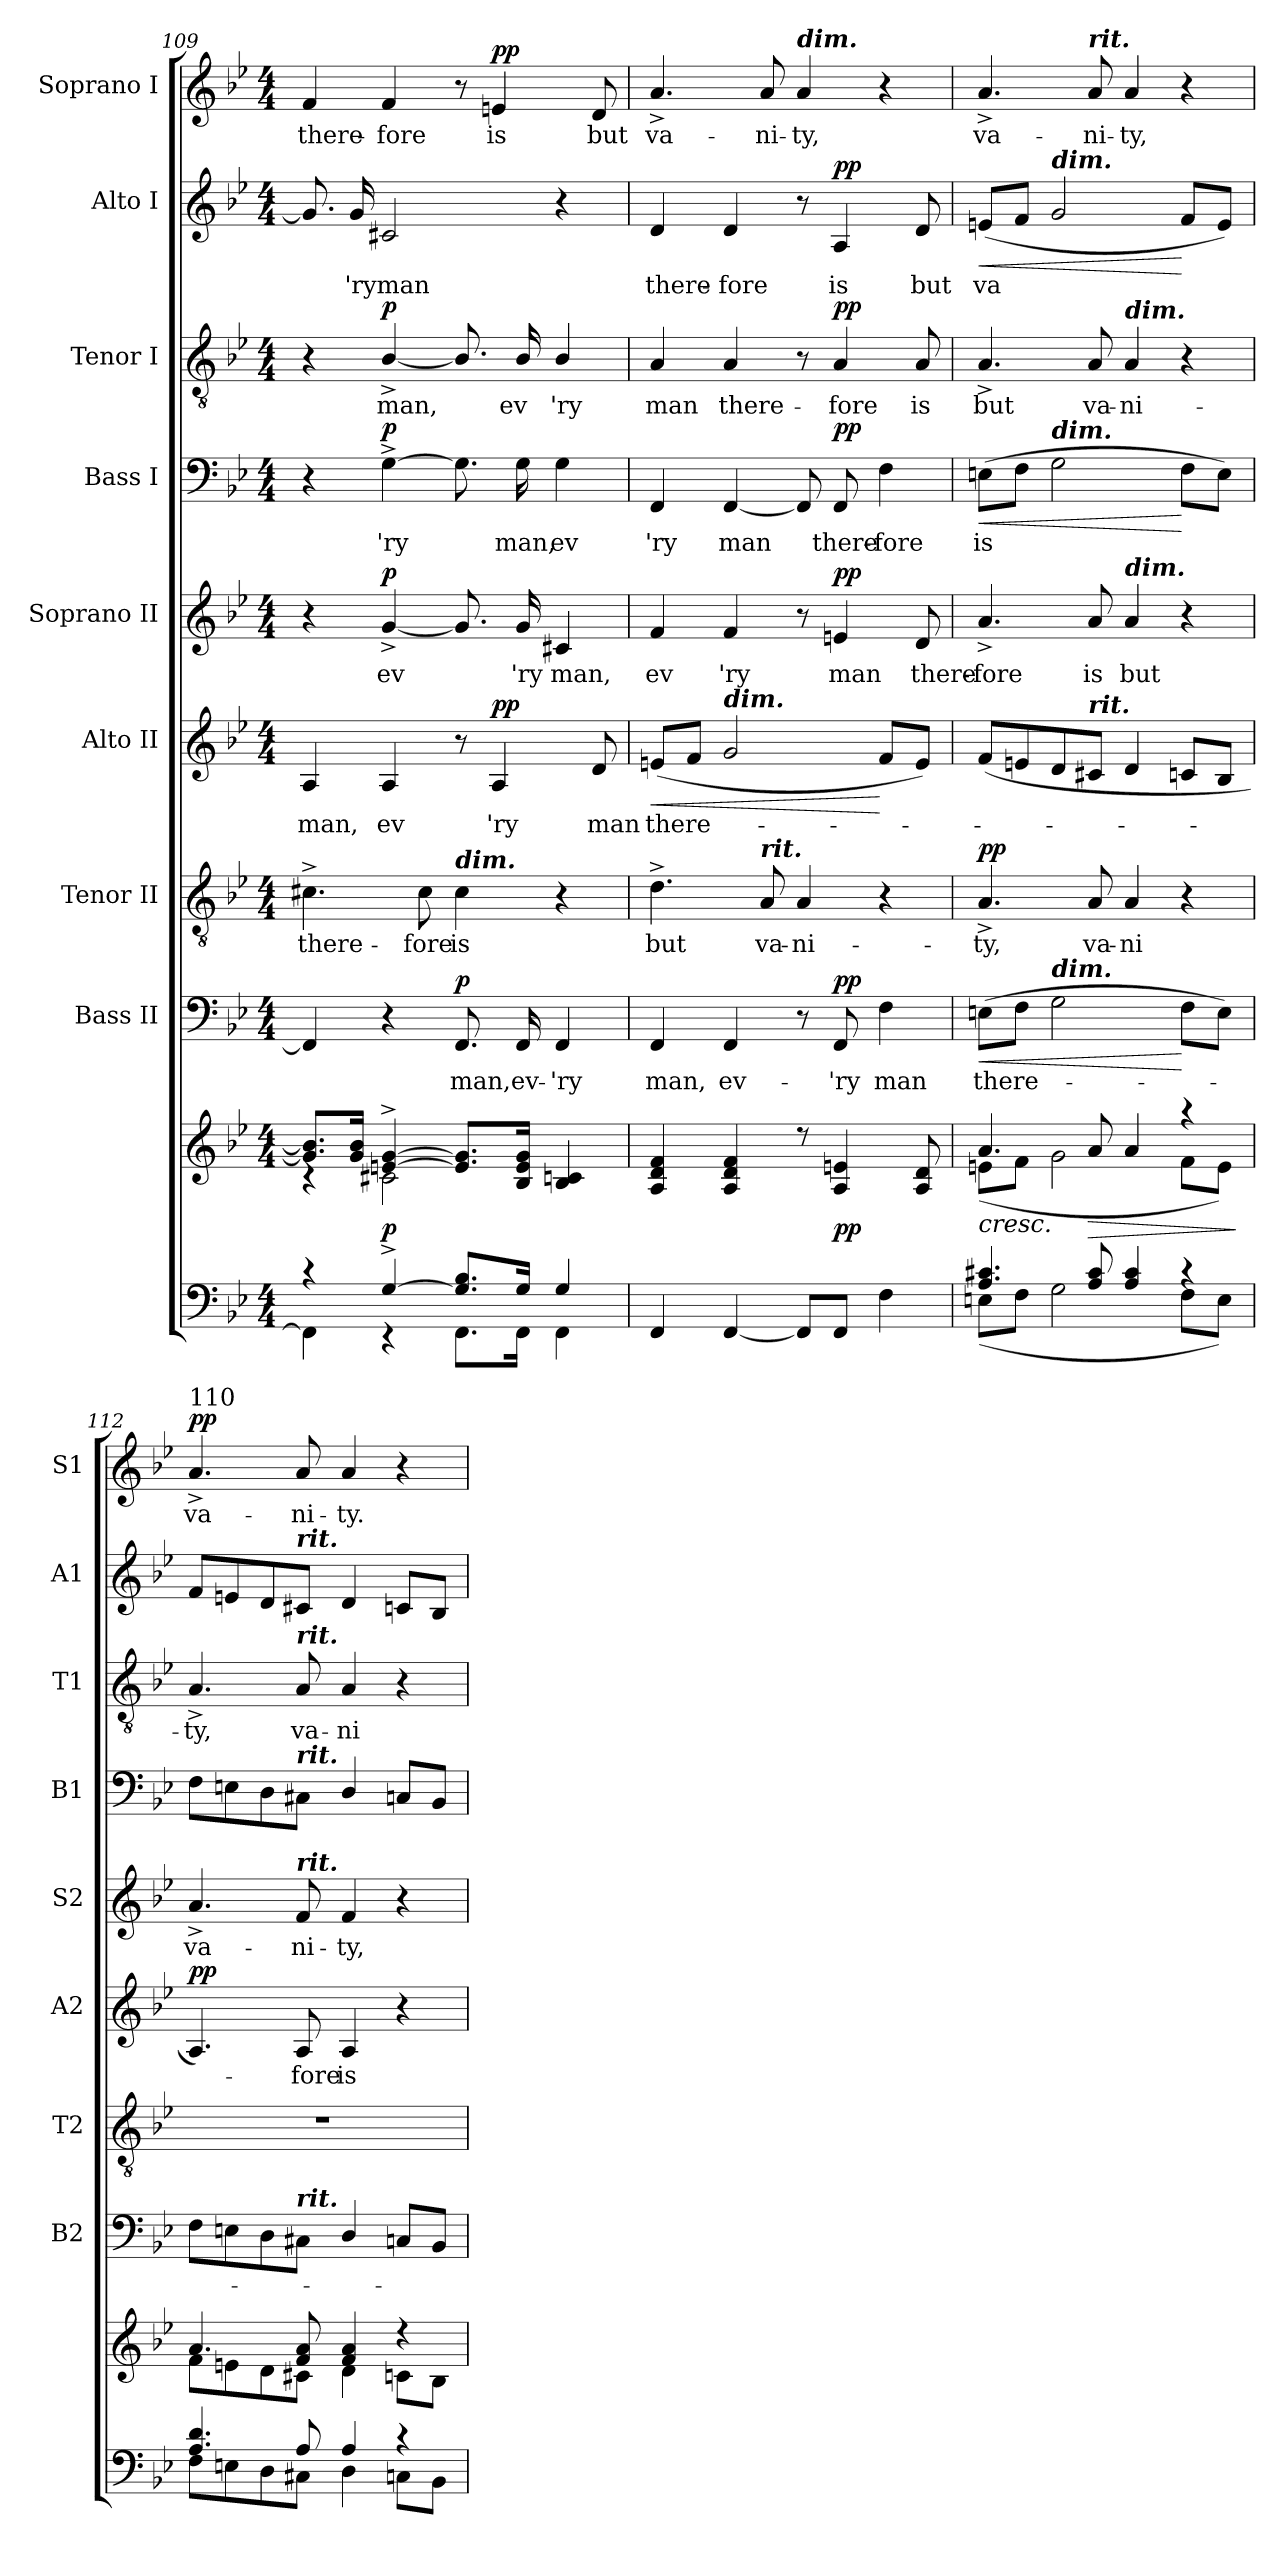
**kern	**kern	**dynam	**kern	**text	**dynam	**kern	**text	**dynam	**kern	**text	**dynam	**kern	**text	**dynam	**kern	**text	**dynam	**kern	**text	**dynam	**kern	**text	**dynam	**kern	**text	**dynam
*part10	*part9	*part9	*part8	*part8	*part8	*part7	*part7	*part7	*part6	*part6	*part6	*part5	*part5	*part5	*part4	*part4	*part4	*part3	*part3	*part3	*part2	*part2	*part2	*part1	*part1	*part1
*staff10	*staff9	*staff9	*staff8	*staff8	*staff8	*staff7	*staff7	*staff7	*staff6	*staff6	*staff6	*staff5	*staff5	*staff5	*staff4	*staff4	*staff4	*staff3	*staff3	*staff3	*staff2	*staff2	*staff2	*staff1	*staff1	*staff1
*	*	*	*I"Bass II	*	*	*I"Tenor II	*	*	*I"Alto II	*	*	*I"Soprano II	*	*	*I"Bass I	*	*	*I"Tenor I	*	*	*I"Alto I	*	*	*I"Soprano I	*	*
*	*	*	*I'B2	*	*	*I'T2	*	*	*I'A2	*	*	*I'S2	*	*	*I'B1	*	*	*I'T1	*	*	*I'A1	*	*	*I'S1	*	*
*clefF4	*clefG2	*	*clefF4	*	*	*clefGv2	*	*	*clefG2	*	*	*clefG2	*	*	*clefF4	*	*	*clefGv2	*	*	*clefG2	*	*	*clefG2	*	*
*k[b-e-]	*k[b-e-]	*	*k[b-e-]	*	*	*k[b-e-]	*	*	*k[b-e-]	*	*	*k[b-e-]	*	*	*k[b-e-]	*	*	*k[b-e-]	*	*	*k[b-e-]	*	*	*k[b-e-]	*	*
*B-:	*B-:	*	*B-:	*	*	*B-:	*	*	*B-:	*	*	*B-:	*	*	*B-:	*	*	*B-:	*	*	*B-:	*	*	*B-:	*	*
*M4/4	*M4/4	*	*M4/4	*	*	*M4/4	*	*	*M4/4	*	*	*M4/4	*	*	*M4/4	*	*	*M4/4	*	*	*M4/4	*	*	*M4/4	*	*
=109	=109	=109	=109	=109	=109	=109	=109	=109	=109	=109	=109	=109	=109	=109	=109	=109	=109	=109	=109	=109	=109	=109	=109	=109	=109	=109
*^	*^	*	*	*	*	*	*	*	*	*	*	*	*	*	*	*	*	*	*	*	*	*	*	*	*	*
!	!	!	!	!	!	!	!	!	!LO:LY:b	!	!	!LO:LY:b	!	!	!	!	!	!	!	!	!	!	!	!	!	!	!LO:LY:b	!
4rc	4FF\]	8.g/] 8.b-/]L	4rc	.	4FF/]	.	.	4.c#X^>\	there-	.	4A/	man,	.	4r	.	.	4r	.	.	4r	.	.	8.g/]	.	.	4f/	there-	.
!	!	!	!	!	!	!	!	!	!	!	!	!	!	!	!	!	!	!	!	!	!	!	!	!LO:LY:b	!	!	!	!
.	.	16g/ 16b-/Jk	.	.	.	.	.	.	.	.	.	.	.	.	.	.	.	.	.	.	.	.	16g/	'ry	.	.	.	.
!	!	!	!	!LO:DY:b	!	!	!	!	!	!	!	!LO:LY:b	!	!	!LO:LY:b	!LO:DY:b	!	!LO:LY:b	!LO:DY:b	!	!LO:LY:b	!LO:DY:b	!	!LO:LY:b	!	!	!LO:LY:b	!
[>4G^>/	4rEE	[>4en/^> [>4g/^>	2c#X\	p	4r	.	.	.	.	.	4A/	ev­	.	[4g^</	ev­	p	[4G^>\	'ry	p	[4B-^>/	man,	p	2c#X/	man	.	4f/	-fore	.
!	!	!	!	!	!	!	!	!	!LO:LY:b	!	!	!	!	!	!	!	!	!	!	!	!	!	!	!	!	!	!	!
.	.	.	.	.	.	.	.	8c#\	-fore	.	.	.	.	.	.	.	.	.	.	.	.	.	.	.	.	.	.	.
!	!	!	!	!	!	!	!	!LO:TX:a:Bi:t=dim.	!	!	!	!	!	!	!	!	!	!	!	!	!	!	!	!	!	!	!	!
!	!	!	!	!	!	!LO:LY:b	!LO:DY:b	!	!LO:LY:b	!	!	!	!	!	!	!	!	!	!	!	!	!	!	!	!	!	!	!
8.G/] 8.B-/L	8.FF\L	8.e/] 8.g/]L	.	.	8.FF/	man,	p	4c#\	is	.	8r	.	.	8.g/]	.	.	8.G\]	.	.	8.B-/]	.	.	.	.	.	8r	.	.
!	!	!	!	!	!	!	!	!	!	!	!	!LO:LY:b	!LO:DY:b	!	!	!	!	!	!	!	!	!	!	!	!	!	!LO:LY:b	!LO:DY:b
.	.	.	.	.	.	.	.	.	.	.	4A/	'ry	pp	.	.	.	.	.	.	.	.	.	.	.	.	4en/	is	pp
!	!	!	!	!	!	!LO:LY:b	!	!	!	!	!	!	!	!	!LO:LY:b	!	!	!LO:LY:b	!	!	!LO:LY:b	!	!	!	!	!	!	!
16G/Jk	16FF\Jk	16B-/ 16e/ 16g/Jk	.	.	16FF/	ev-	.	.	.	.	.	.	.	16g/	'ry	.	16G\	man,	.	16B-/	ev­	.	.	.	.	.	.	.
!	!	!	!	!	!	!LO:LY:b	!	!	!	!	!	!	!	!	!LO:LY:b	!	!	!LO:LY:b	!	!	!LO:LY:b	!	!	!	!	!	!	!
4G/	4FF\	4B-/ 4c/	4ryy	.	4FF/	-'ry	.	4r	.	.	.	.	.	4c#X/	man,	.	4G\	ev­	.	4B-/	'ry	.	4r	.	.	.	.	.
!	!	!	!	!	!	!	!	!	!	!	!	!LO:LY:b	!	!	!	!	!	!	!	!	!	!	!	!	!	!	!LO:LY:b	!
.	.	.	.	.	.	.	.	.	.	.	8d/	man	.	.	.	.	.	.	.	.	.	.	.	.	.	8d/	but	.
=110	=110	=110	=110	=110	=110	=110	=110	=110	=110	=110	=110	=110	=110	=110	=110	=110	=110	=110	=110	=110	=110	=110	=110	=110	=110	=110	=110	=110
!	!	!	!	!	!	!LO:LY:b	!	!	!LO:LY:b	!	!	!LO:LY:b	!LO:HP:b	!	!LO:LY:b	!	!	!LO:LY:b	!	!	!LO:LY:b	!	!	!LO:LY:b	!	!	!LO:LY:b	!
1ryy	4FF/	4A/ 4d/ 4f/	1ryy	.	4FF/	man,	.	4.d^>\	but	.	(<8en/L	there-	<	4f/	ev­	.	4FF/	'ry	.	4A/	man	.	4d/	there-	.	4.a^</	va-	.
.	.	.	.	.	.	.	.	.	.	.	8f/J	.	.	.	.	.	.	.	.	.	.	.	.	.	.	.	.	.
!	!	!	!	!	!	!	!	!	!	!	!LO:TX:a:Bi:t=dim.	!	!	!	!	!	!	!	!	!	!	!	!	!	!	!	!	!
!	!	!	!	!	!	!LO:LY:b	!	!	!	!	!	!	!	!	!LO:LY:b	!	!	!LO:LY:b	!	!	!LO:LY:b	!	!	!LO:LY:b	!	!	!	!
.	[4FF/	4A/ 4d/ 4f/	.	.	4FF/	ev-	.	.	.	.	2g/	.	.	4f/	'ry	.	[4FF/	man	.	4A/	there-	.	4d/	-fore	.	.	.	.
!	!	!	!	!	!	!	!	!LO:TX:a:Bi:t=rit.	!	!	!	!	!	!	!	!	!	!	!	!	!	!	!	!	!	!	!	!
!	!	!	!	!	!	!	!	!	!LO:LY:b	!	!	!	!	!	!	!	!	!	!	!	!	!	!	!	!	!	!LO:LY:b	!
.	.	.	.	.	.	.	.	8A/	va-	.	.	.	.	.	.	.	.	.	.	.	.	.	.	.	.	8a/	-ni-	.
!	!	!	!	!	!	!	!	!	!	!	!	!	!	!	!	!	!	!	!	!	!	!	!	!	!	!LO:TX:a:Bi:t=dim.	!	!
!	!	!	!	!	!	!	!	!	!LO:LY:b	!	!	!	!	!	!	!	!	!	!	!	!	!	!	!	!	!	!LO:LY:b	!
.	8FF/L]	8r	.	.	8r	.	.	4A/	-ni-	.	.	.	.	8r	.	.	8FF/]	.	.	8r	.	.	8r	.	.	4a/	-ty,	.
!	!	!	!	!LO:DY:b	!	!LO:LY:b	!LO:DY:b	!	!	!	!	!	!	!	!LO:LY:b	!LO:DY:b	!	!LO:LY:b	!LO:DY:b	!	!LO:LY:b	!LO:DY:b	!	!LO:LY:b	!LO:DY:b	!	!	!
.	8FF/J	4A/ 4en/	.	pp	8FF/	-'ry	pp	.	.	.	.	.	.	4en/	man	pp	8FF/	there-	pp	4A/	-fore	pp	4A/	is	pp	.	.	.
!	!	!	!	!	!	!LO:LY:b	!	!	!	!	!	!	!	!	!	!	!	!LO:LY:b	!	!	!	!	!	!	!	!	!	!
.	4F\	.	.	.	4F\	man	.	4r	.	.	8f/L	.	[	.	.	.	4F\	-fore	.	.	.	.	.	.	.	4r	.	.
!	!	!	!	!	!	!	!	!	!	!	!	!	!	!	!LO:LY:b	!	!	!	!	!	!LO:LY:b	!	!	!LO:LY:b	!	!	!	!
.	.	8A/ 8d/	.	.	.	.	.	.	.	.	8e/J)	.	.	8d/	there-	.	.	.	.	8A/	is	.	8d/	but	.	.	.	.
!!LO:LB:g=z
=111	=111	=111	=111	=111	=111	=111	=111	=111	=111	=111	=111	=111	=111	=111	=111	=111	=111	=111	=111	=111	=111	=111	=111	=111	=111	=111	=111	=111
!	!	!	!	!LO:HP:b	!	!LO:LY:b	!LO:HP:b	!	!LO:LY:b	!LO:DY:b	!	!	!	!	!LO:LY:b	!	!	!LO:LY:b	!LO:HP:b	!	!LO:LY:b	!	!	!LO:LY:b	!LO:HP:b	!	!LO:LY:b	!
4.A/ 4.c#X/	(<8En\L	4.a/	(<8en\L	<	(>8En\L	there-	<	4.A^</	-ty,	pp	(<8f/L	.	.	4.a^</	-fore	.	(>8En\L	is	<	4.A^</	but	.	(<8en/L	va­	<	4.a^</	va-	.
.	8F\J	.	8f\J	.	8F\J	.	.	.	.	.	8en/	.	.	.	.	.	8F\J	.	.	.	.	.	8f/J	.	.	.	.	.
!	!	!	!	!	!	!	!	!	!	!	!	!	!	!	!	!	!	!	!	!	!	!	!LO:TX:a:Bi:t=dim.	!	!	!	!	!
!	!	!	!	!	!	!	!	!	!	!	!	!	!	!	!	!	!LO:TX:a:Bi:t=dim.	!	!	!	!	!	!	!	!	!	!	!
!	!	!	!	!	!LO:TX:a:Bi:t=dim.	!	!	!	!	!	!	!	!	!	!	!	!	!	!	!	!	!	!	!	!	!	!	!
.	2G\	.	2g\	.	2G\	.	.	.	.	.	8d/	.	.	.	.	.	2G\	.	.	.	.	.	2g/	.	.	.	.	.
!	!	!	!	!	!	!	!	!	!	!	!	!	!	!	!	!	!	!	!	!	!	!	!	!	!	!LO:TX:a:Bi:t=rit.	!	!
!	!	!	!	!	!	!	!	!	!	!	!LO:TX:a:Bi:t=rit.	!	!	!	!	!	!	!	!	!	!	!	!	!	!	!	!	!
!	!	!	!	!LO:HP:b	!	!	!	!	!LO:LY:b	!	!	!	!	!	!LO:LY:b	!	!	!	!	!	!LO:LY:b	!	!	!	!	!	!LO:LY:b	!
8A/ 8c#/	.	8a/	.	>	.	.	.	8A/	va-	.	8c#X/J	.	.	8a/	is	.	.	.	.	8A/	va-	.	.	.	.	8a/	-ni-	.
!	!	!	!	!	!	!	!	!	!	!	!	!	!	!	!	!	!	!	!	!LO:TX:a:Bi:t=dim.	!	!	!	!	!	!	!	!
!	!	!	!	!	!	!	!	!	!	!	!	!	!	!LO:TX:a:Bi:t=dim.	!	!	!	!	!	!	!	!	!	!	!	!	!	!
!	!	!	!	!	!	!	!	!	!LO:LY:b	!	!	!	!	!	!LO:LY:b	!	!	!	!	!	!LO:LY:b	!	!	!	!	!	!LO:LY:b	!
4A/ 4c#/	.	4a/	.	.	.	.	.	4A/	-ni-	.	4d/	.	.	4a/	but	.	.	.	.	4A/	-ni-	.	.	.	.	4a/	-ty,	.
4rc	8F\L	4raa	8f\L	[	8F\L	.	[	4r	.	.	8cn/L	.	.	4r	.	.	8F\L	.	[	4r	.	.	8f/L	.	[	4r	.	.
.	8E\J)	.	8e\J)	.	8E\J)	.	.	.	.	.	8B-/J	.	.	.	.	.	8E\J)	.	.	.	.	.	8e/J)	.	.	.	.	.
*v	*v	*	*	*	*	*	*	*	*	*	*	*	*	*	*	*	*	*	*	*	*	*	*	*	*	*	*	*
*	*v	*v	*	*	*	*	*	*	*	*	*	*	*	*	*	*	*	*	*	*	*	*	*	*	*	*	*
.	.	]	.	.	.	.	.	.	.	.	.	.	.	.	.	.	.	.	.	.	.	.	.	.	.	.
=112	=112	=112	=112	=112	=112	=112	=112	=112	=112	=112	=112	=112	=112	=112	=112	=112	=112	=112	=112	=112	=112	=112	=112	=112	=112	=112
*^	*^	*	*	*	*	*	*	*	*	*	*	*	*	*	*	*	*	*	*	*	*	*	*	*	*	*
!	!	!	!	!	!	!	!	!	!	!	!	!	!	!	!	!	!	!	!	!	!	!	!	!	!	!LO:TX:a:t=110	!	!
!	!	!	!	!	!	!	!	!	!	!	!	!	!LO:DY:b	!	!LO:LY:b	!	!	!	!	!	!LO:LY:b	!	!	!	!	!	!LO:LY:b	!LO:DY:b
4.A/ 4.d/	8F\L	4.a/	8f\L	.	8F\L	.	.	1r	.	.	4.A/)	.	pp	4.a^</	va-	.	8F\L	.	.	4.A^</	-ty,	.	8f/L	.	.	4.a^</	va-	pp
.	8En\	.	8en\	.	8En\	.	.	.	.	.	.	.	.	.	.	.	8En\	.	.	.	.	.	8en/	.	.	.	.	.
.	8D\	.	8d\	.	8D\	.	.	.	.	.	.	.	.	.	.	.	8D\	.	.	.	.	.	8d/	.	.	.	.	.
!	!	!	!	!	!	!	!	!	!	!	!	!	!	!	!	!	!	!	!	!	!	!	!LO:TX:a:Bi:t=rit.	!	!	!	!	!
!	!	!	!	!	!	!	!	!	!	!	!	!	!	!	!	!	!	!	!	!LO:TX:a:Bi:t=rit.	!	!	!	!	!	!	!	!
!	!	!	!	!	!	!	!	!	!	!	!	!	!	!	!	!	!LO:TX:a:Bi:t=rit.	!	!	!	!	!	!	!	!	!	!	!
!	!	!	!	!	!	!	!	!	!	!	!	!	!	!LO:TX:a:Bi:t=rit.	!	!	!	!	!	!	!	!	!	!	!	!	!	!
!	!	!	!	!	!LO:TX:a:Bi:t=rit.	!	!	!	!	!	!	!	!	!	!	!	!	!	!	!	!	!	!	!	!	!	!	!
!	!	!	!	!	!	!	!	!	!	!	!	!LO:LY:b	!	!	!LO:LY:b	!	!	!	!	!	!LO:LY:b	!	!	!	!	!	!LO:LY:b	!
8A/	8C#X\J	8f/ 8a/	8c#X\J	.	8C#X\J	.	.	.	.	.	8A/	-fore	.	8f/	-ni-	.	8C#X\J	.	.	8A/	va-	.	8c#X/J	.	.	8a/	-ni-	.
!	!	!	!	!	!	!	!	!	!	!	!	!LO:LY:b	!	!	!LO:LY:b	!	!	!	!	!	!LO:LY:b	!	!	!	!	!	!LO:LY:b	!
4A/	4D\	4f/ 4a/	4d\	.	4D/	.	.	.	.	.	4A/	is	.	4f/	-ty,	.	4D/	.	.	4A/	-ni-	.	4d/	.	.	4a/	-ty.	.
4rc	8Cn\L	4r	8cn\L	.	8Cn/L	.	.	.	.	.	4r	.	.	4r	.	.	8Cn/L	.	.	4r	.	.	8cn/L	.	.	4r	.	.
.	8BB-\J	.	8B-\J	.	8BB-/J	.	.	.	.	.	.	.	.	.	.	.	8BB-/J	.	.	.	.	.	8B-/J	.	.	.	.	.
*v	*v	*	*	*	*	*	*	*	*	*	*	*	*	*	*	*	*	*	*	*	*	*	*	*	*	*	*	*
*	*v	*v	*	*	*	*	*	*	*	*	*	*	*	*	*	*	*	*	*	*	*	*	*	*	*	*	*
=	=	=	=	=	=	=	=	=	=	=	=	=	=	=	=	=	=	=	=	=	=	=	=	=	=	=
*-	*-	*-	*-	*-	*-	*-	*-	*-	*-	*-	*-	*-	*-	*-	*-	*-	*-	*-	*-	*-	*-	*-	*-	*-	*-	*-
